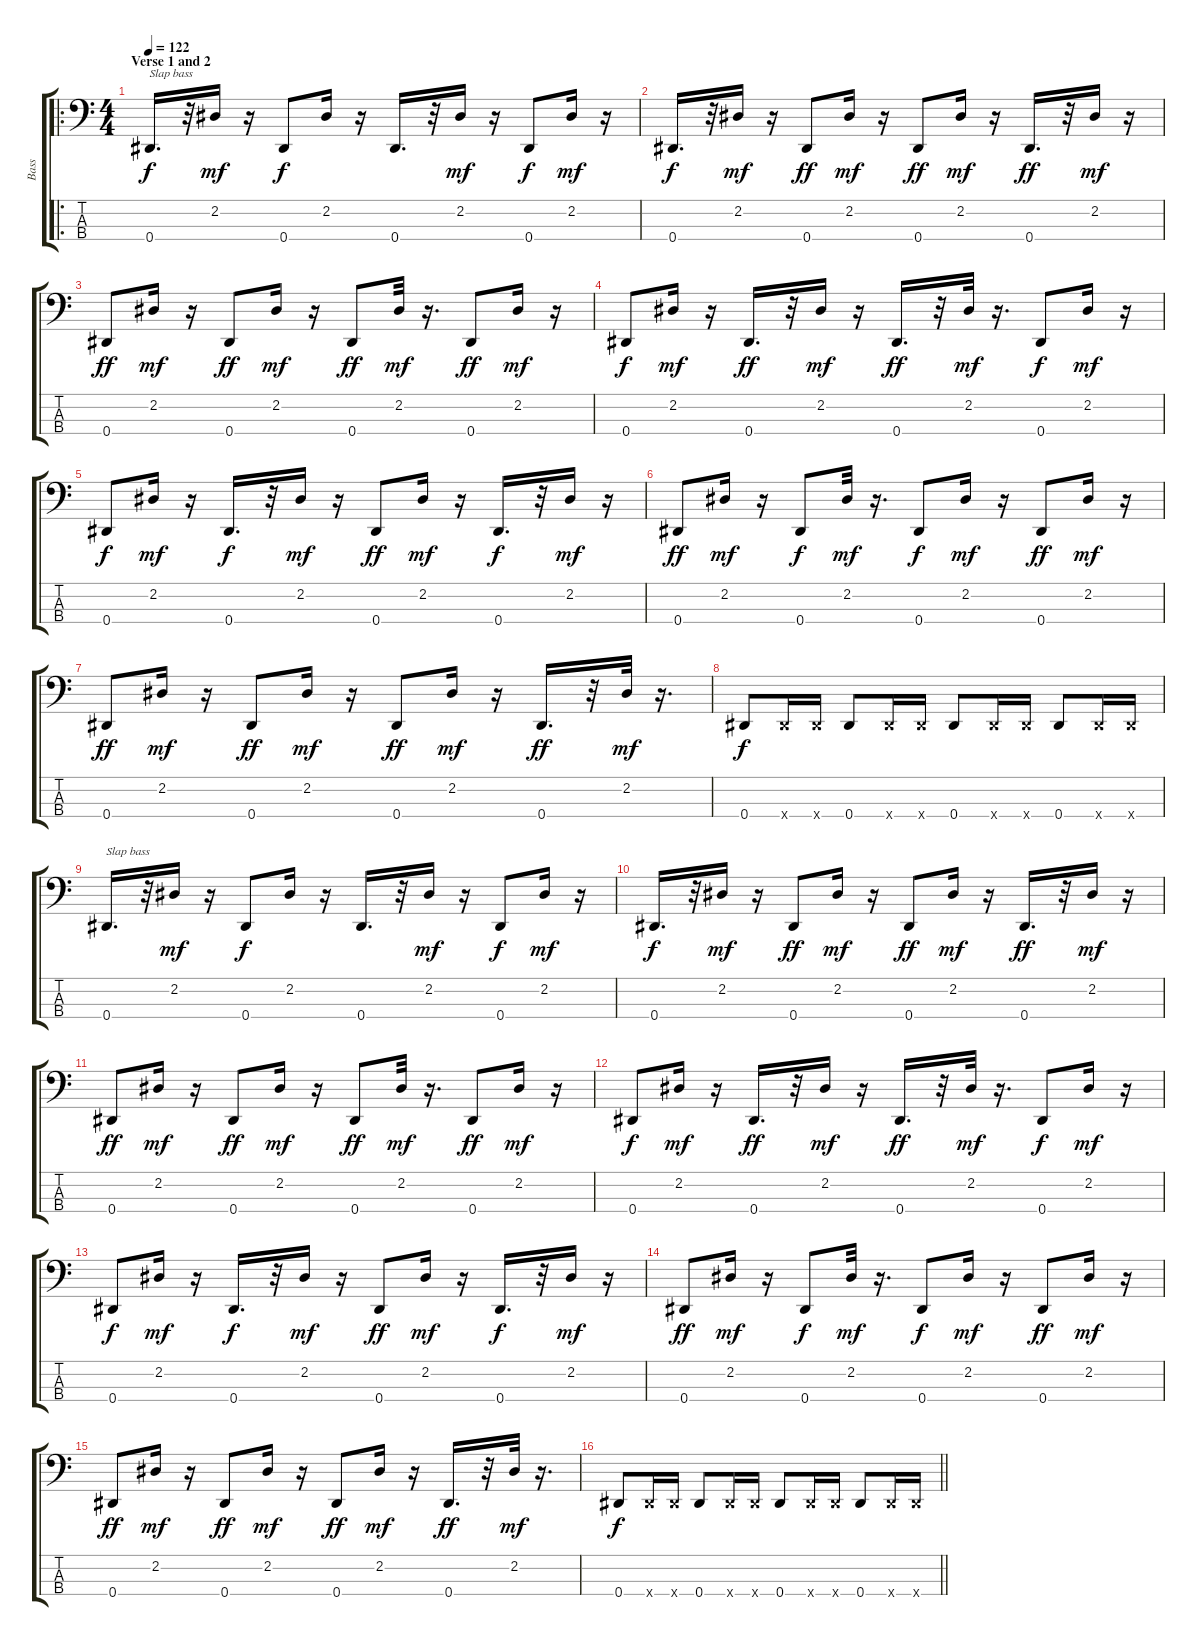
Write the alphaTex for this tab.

\track ("Bass" "Bass") {instrument slapbass1}
\staff {score tabs}
\tuning (Gb2 Db2 Ab1 Eb1) {hide}
\ro
\ts (4 4)
\section ("" "Verse 1 and 2")
\tempo 122
\clef f4
\ks c
0.4.16{d txt "Slap bass" dy f instrument slapbass1} r.32 2.2.16{dy mf} r.16 0.4.8{dy f} 2.2.16 r.16 0.4.16{d} r.32 2.2.16{dy mf} r.16 0.4.8{dy f} 2.2.16{dy mf} r.16 |
0.4.16{d dy f} r.32 2.2.16{dy mf} r.16 0.4.8{dy ff} 2.2.16{dy mf} r.16 0.4.8{dy ff} 2.2.16{dy mf} r.16 0.4.16{d dy ff} r.32 2.2.16{dy mf} r.16 |
0.4.8{dy ff} 2.2.16{dy mf} r.16 0.4.8{dy ff} 2.2.16{dy mf} r.16 0.4.8{dy ff} 2.2.32{dy mf} r.16{d} 0.4.8{dy ff} 2.2.16{dy mf} r.16 |
0.4.8{dy f} 2.2.16{dy mf} r.16 0.4.16{d dy ff} r.32 2.2.16{dy mf} r.16 0.4.16{d dy ff} r.32 2.2.32{dy mf} r.16{d} 0.4.8{dy f} 2.2.16{dy mf} r.16 |
0.4.8{dy f} 2.2.16{dy mf} r.16 0.4.16{d dy f} r.32 2.2.16{dy mf} r.16 0.4.8{dy ff} 2.2.16{dy mf} r.16 0.4.16{d dy f} r.32 2.2.16{dy mf} r.16 |
0.4.8{dy ff} 2.2.16{dy mf} r.16 0.4.8{dy f} 2.2.32{dy mf} r.16{d} 0.4.8{dy f} 2.2.16{dy mf} r.16 0.4.8{dy ff} 2.2.16{dy mf} r.16 |
0.4.8{dy ff} 2.2.16{dy mf} r.16 0.4.8{dy ff} 2.2.16{dy mf} r.16 0.4.8{dy ff} 2.2.16{dy mf} r.16 0.4.16{d dy ff} r.32 2.2.32{dy mf} r.16{d} |
0.4.8{dy f} 0.4{x}.16 0.4{x}.16 0.4.8 0.4{x}.16 0.4{x}.16 0.4.8 0.4{x}.16 0.4{x}.16 0.4.8 0.4{x}.16 0.4{x}.16 |
0.4.16{d txt "Slap bass" instrument slapbass1} r.32 2.2.16{dy mf} r.16 0.4.8{dy f} 2.2.16 r.16 0.4.16{d} r.32 2.2.16{dy mf} r.16 0.4.8{dy f} 2.2.16{dy mf} r.16 |
0.4.16{d dy f} r.32 2.2.16{dy mf} r.16 0.4.8{dy ff} 2.2.16{dy mf} r.16 0.4.8{dy ff} 2.2.16{dy mf} r.16 0.4.16{d dy ff} r.32 2.2.16{dy mf} r.16 |
0.4.8{dy ff} 2.2.16{dy mf} r.16 0.4.8{dy ff} 2.2.16{dy mf} r.16 0.4.8{dy ff} 2.2.32{dy mf} r.16{d} 0.4.8{dy ff} 2.2.16{dy mf} r.16 |
0.4.8{dy f} 2.2.16{dy mf} r.16 0.4.16{d dy ff} r.32 2.2.16{dy mf} r.16 0.4.16{d dy ff} r.32 2.2.32{dy mf} r.16{d} 0.4.8{dy f} 2.2.16{dy mf} r.16 |
0.4.8{dy f} 2.2.16{dy mf} r.16 0.4.16{d dy f} r.32 2.2.16{dy mf} r.16 0.4.8{dy ff} 2.2.16{dy mf} r.16 0.4.16{d dy f} r.32 2.2.16{dy mf} r.16 |
0.4.8{dy ff} 2.2.16{dy mf} r.16 0.4.8{dy f} 2.2.32{dy mf} r.16{d} 0.4.8{dy f} 2.2.16{dy mf} r.16 0.4.8{dy ff} 2.2.16{dy mf} r.16 |
0.4.8{dy ff} 2.2.16{dy mf} r.16 0.4.8{dy ff} 2.2.16{dy mf} r.16 0.4.8{dy ff} 2.2.16{dy mf} r.16 0.4.16{d dy ff} r.32 2.2.32{dy mf} r.16{d} |
\barLineRight lightlight
0.4.8{dy f} 0.4{x}.16 0.4{x}.16 0.4.8 0.4{x}.16 0.4{x}.16 0.4.8 0.4{x}.16 0.4{x}.16 0.4.8 0.4{x}.16 0.4{x}.16
